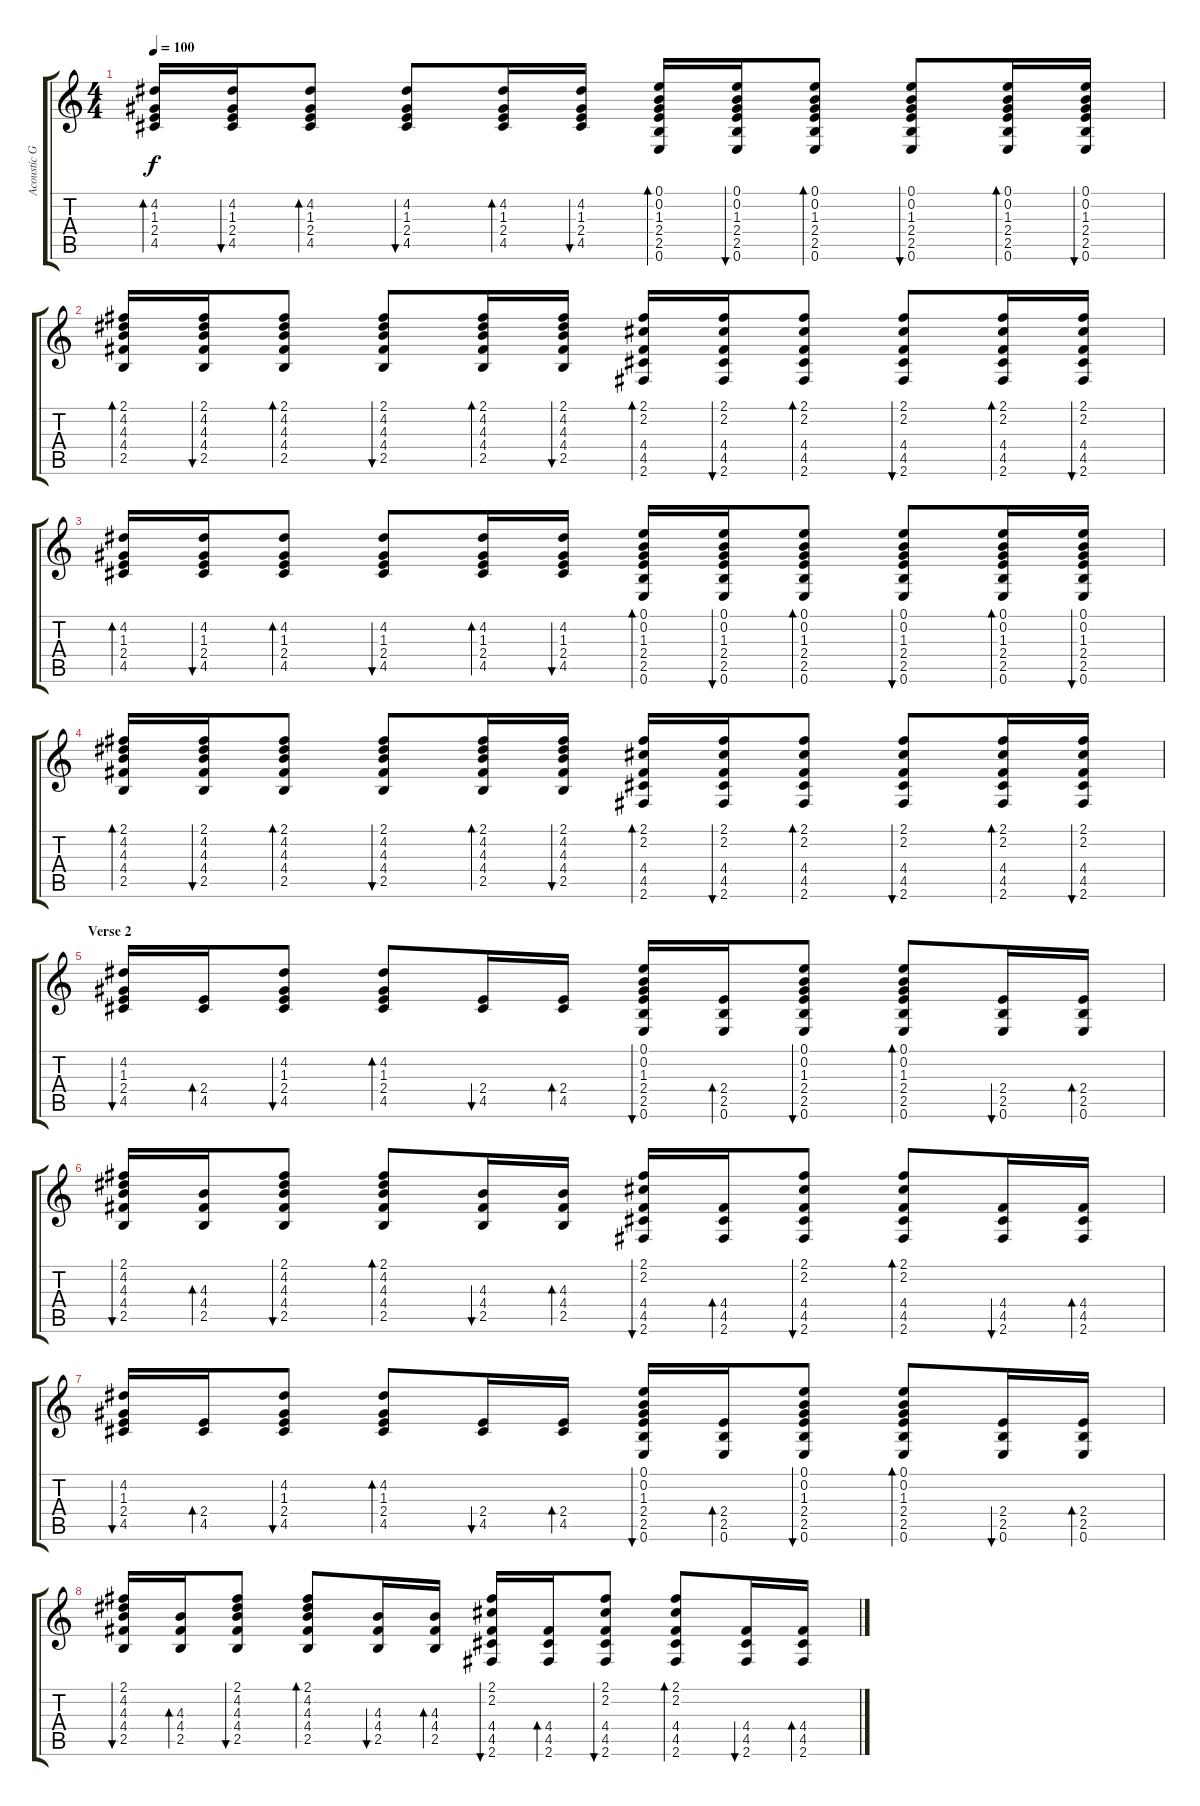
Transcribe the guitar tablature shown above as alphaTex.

\track ("Acoustic Gtr." "Acoustic G") {instrument acousticguitarsteel}
\staff {score tabs}
\tuning (E4 B3 G3 D3 A2 E2) {hide}
\ts (4 4)
\tempo 100
\clef g2
\ks c
(4.2 1.3 2.4 4.5).16{bd 30 dy f volume 8} (4.2 1.3 2.4 4.5).16{bu 60} (4.2 1.3 2.4 4.5).8{bd 60} (4.2 1.3 2.4 4.5).8{bu 30} (4.2 1.3 2.4 4.5).16{bd 30} (4.2 1.3 2.4 4.5).16{bu 30} (0.1 0.2 1.3 2.4 2.5 0.6).16{bd 30} (0.1 0.2 1.3 2.4 2.5 0.6).16{bu 30} (0.1 0.2 1.3 2.4 2.5 0.6).8{bd 30} (0.1 0.2 1.3 2.4 2.5 0.6).8{bu 30} (0.1 0.2 1.3 2.4 2.5 0.6).16{bd 30} (0.1 0.2 1.3 2.4 2.5 0.6).16{bu 30} |
(2.1 4.2 4.3 4.4 2.5).16{bd 30} (2.1 4.2 4.3 4.4 2.5).16{bu 30} (2.1 4.2 4.3 4.4 2.5).8{bd 30} (2.1 4.2 4.3 4.4 2.5).8{bu 30} (2.1 4.2 4.3 4.4 2.5).16{bd 30} (2.1 4.2 4.3 4.4 2.5).16{bu 30} (2.1 2.2 4.4 4.5 2.6).16{bd 30} (2.1 2.2 4.4 4.5 2.6).16{bu 30} (2.1 2.2 4.4 4.5 2.6).8{bd 30} (2.1 2.2 4.4 4.5 2.6).8{bu 30} (2.1 2.2 4.4 4.5 2.6).16{bd 30} (2.1 2.2 4.4 4.5 2.6).16{bu 30} |
(4.2 1.3 2.4 4.5).16{bd 30} (4.2 1.3 2.4 4.5).16{bu 60} (4.2 1.3 2.4 4.5).8{bd 60} (4.2 1.3 2.4 4.5).8{bu 30} (4.2 1.3 2.4 4.5).16{bd 30} (4.2 1.3 2.4 4.5).16{bu 30} (0.1 0.2 1.3 2.4 2.5 0.6).16{bd 30} (0.1 0.2 1.3 2.4 2.5 0.6).16{bu 30} (0.1 0.2 1.3 2.4 2.5 0.6).8{bd 30} (0.1 0.2 1.3 2.4 2.5 0.6).8{bu 30} (0.1 0.2 1.3 2.4 2.5 0.6).16{bd 30} (0.1 0.2 1.3 2.4 2.5 0.6).16{bu 30} |
(2.1 4.2 4.3 4.4 2.5).16{bd 30} (2.1 4.2 4.3 4.4 2.5).16{bu 30} (2.1 4.2 4.3 4.4 2.5).8{bd 30} (2.1 4.2 4.3 4.4 2.5).8{bu 30} (2.1 4.2 4.3 4.4 2.5).16{bd 30} (2.1 4.2 4.3 4.4 2.5).16{bu 30} (2.1 2.2 4.4 4.5 2.6).16{bd 30} (2.1 2.2 4.4 4.5 2.6).16{bu 30} (2.1 2.2 4.4 4.5 2.6).8{bd 30} (2.1 2.2 4.4 4.5 2.6).8{bu 30} (2.1 2.2 4.4 4.5 2.6).16{bd 30} (2.1 2.2 4.4 4.5 2.6).16{bu 30} |
\section ("" "Verse 2")
(4.2 1.3 2.4 4.5).16{bu 30 volume 5} (2.4 4.5).16{bd 30} (4.2 1.3 2.4 4.5).8{bu 30} (4.2 1.3 2.4 4.5).8{bd 30} (2.4 4.5).16{bu 30} (2.4 4.5).16{bd 30} (0.1 0.2 1.3 2.4 2.5 0.6).16{bu 30} (2.4 2.5 0.6).16{bd 30} (0.1 0.2 1.3 2.4 2.5 0.6).8{bu 30} (0.1 0.2 1.3 2.4 2.5 0.6).8{bd 30} (2.4 2.5 0.6).16{bu 30} (2.4 2.5 0.6).16{bd 30} |
(2.1 4.2 4.3 4.4 2.5).16{bu 30} (4.3 4.4 2.5).16{bd 30} (2.1 4.2 4.3 4.4 2.5).8{bu 30} (2.1 4.2 4.3 4.4 2.5).8{bd 30} (4.3 4.4 2.5).16{bu 30} (4.3 4.4 2.5).16{bd 30} (2.1 2.2 4.4 4.5 2.6).16{bu 30} (4.4 4.5 2.6).16{bd 30} (2.1 2.2 4.4 4.5 2.6).8{bu 30} (2.1 2.2 4.4 4.5 2.6).8{bd 30} (4.4 4.5 2.6).16{bu 30} (4.4 4.5 2.6).16{bd 30} |
(4.2 1.3 2.4 4.5).16{bu 30} (2.4 4.5).16{bd 30} (4.2 1.3 2.4 4.5).8{bu 30} (4.2 1.3 2.4 4.5).8{bd 30} (2.4 4.5).16{bu 30} (2.4 4.5).16{bd 30} (0.1 0.2 1.3 2.4 2.5 0.6).16{bu 30} (2.4 2.5 0.6).16{bd 30} (0.1 0.2 1.3 2.4 2.5 0.6).8{bu 30} (0.1 0.2 1.3 2.4 2.5 0.6).8{bd 30} (2.4 2.5 0.6).16{bu 30} (2.4 2.5 0.6).16{bd 30} |
(2.1 4.2 4.3 4.4 2.5).16{bu 30} (4.3 4.4 2.5).16{bd 30} (2.1 4.2 4.3 4.4 2.5).8{bu 30} (2.1 4.2 4.3 4.4 2.5).8{bd 30} (4.3 4.4 2.5).16{bu 30} (4.3 4.4 2.5).16{bd 30} (2.1 2.2 4.4 4.5 2.6).16{bu 30} (4.4 4.5 2.6).16{bd 30} (2.1 2.2 4.4 4.5 2.6).8{bu 30} (2.1 2.2 4.4 4.5 2.6).8{bd 30} (4.4 4.5 2.6).16{bu 30} (4.4 4.5 2.6).16{bd 30}
